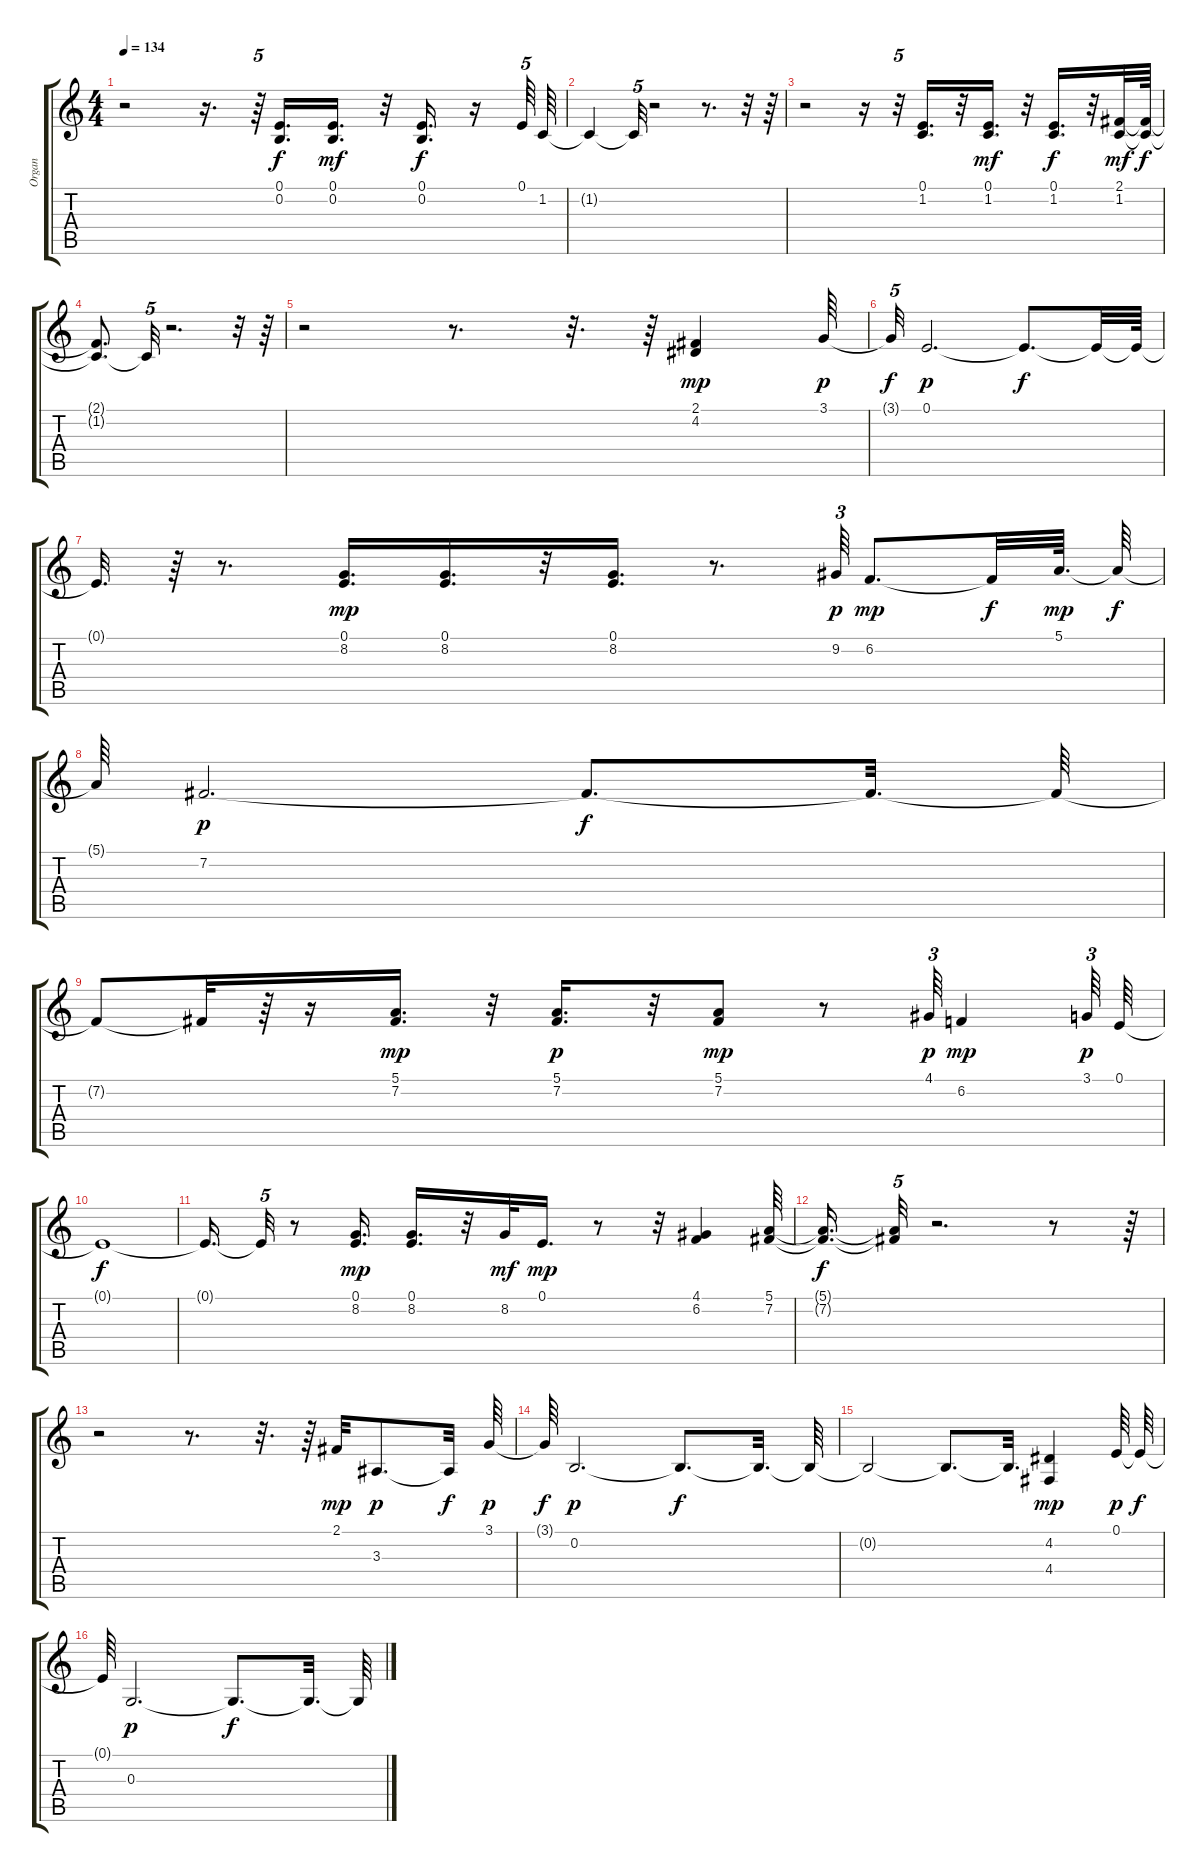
\track ("Organ" "Organ") {instrument drawbarorgan}
\staff {score tabs}
\tuning (E4 B3 G3 D3 A2 E2) {hide}
\ts (4 4)
\tempo 134
\clef g2
\ks c
r.2{dy f} r.16{d} r.64{tu (5 4)} (0.1 0.2).16{d} (0.1 0.2).16{d dy mf} r.32 (0.1 0.2).16{d dy f} r.16 0.1.64{tu (5 4)} 1.2.64 |
1.2{t}.4 1.2{t}.32{tu (5 4)} r.2 r.8{d} r.32 r.64 |
r.2 r.16 r.32{tu (5 4)} (0.1 1.2).16{d} r.32 (0.1 1.2).16{d dy mf} r.32 (0.1 1.2).16{d dy f} r.32 (2.1 1.2).32{dy mf} (2.1{t} 1.2{t}).64{dy f} |
(2.1{t} 1.2{t}).8{d} 1.2{t}.32{tu (5 4)} r.2{d} r.32 r.64 |
r.2 r.8{d} r.32{d} r.64 (2.1 4.2).4{dy mp} 3.1.64{dy p} |
3.1{t}.32{tu (5 4) dy f} 0.1.2{d dy p} 0.1{t}.8{d dy f} 0.1{t}.32 0.1{t}.64 |
0.1{t}.32{d} r.64 r.8{d} (0.1 8.2).16{d dy mp} (0.1 8.2).16{d} r.32 (0.1 8.2).16{d} r.8{d} 9.2.64{tu (3 2) dy p} 6.2.8{d dy mp} 6.2{t}.32{dy f} 5.1.64{d dy mp} 5.1{t}.64{dy f} |
5.1{t}.64 7.2.2{d dy p} 7.2{t}.8{d dy f} 7.2{t}.32{d} 7.2{t}.64 |
7.2{t}.8 7.2{t}.32 r.64 r.16 (5.1 7.2).16{d dy mp} r.32 (5.1 7.2).16{d dy p} r.32 (5.1 7.2).8{dy mp} r.8 4.1.64{tu (3 2) dy p} 6.2.4{dy mp} 3.1.64{tu (3 2) dy p} 0.1.64 |
0.1{t}.1{dy f} |
0.1{t}.16{d} 0.1{t}.32{tu (5 4)} r.8 (0.1 8.2).16{d dy mp} (0.1 8.2).16{d} r.32 8.2.32{dy mf} 0.1.16{d dy mp} r.8 r.32 (4.1 6.2).4 (5.1 7.2).64 |
(5.1{t} 7.2{t}).16{d dy f} (5.1{t} 7.2{t}).32{tu (5 4)} r.2{d} r.8 r.64 |
r.2 r.8{d} r.32{d} r.64 2.1.32{dy mp} 3.3.8{d dy p} 3.3{t}.32{dy f} 3.1.64{dy p} |
3.1{t}.64{dy f} 0.2.2{d dy p} 0.2{t}.8{d dy f} 0.2{t}.32{d} 0.2{t}.64 |
0.2{t}.2 0.2{t}.8{d} 0.2{t}.32{d} (4.2 4.4).4{dy mp} 0.1.64{dy p} 0.1{t}.64{dy f} |
0.1{t}.64 0.3.2{d dy p} 0.3{t}.8{d dy f} 0.3{t}.32{d} 0.3{t}.64
